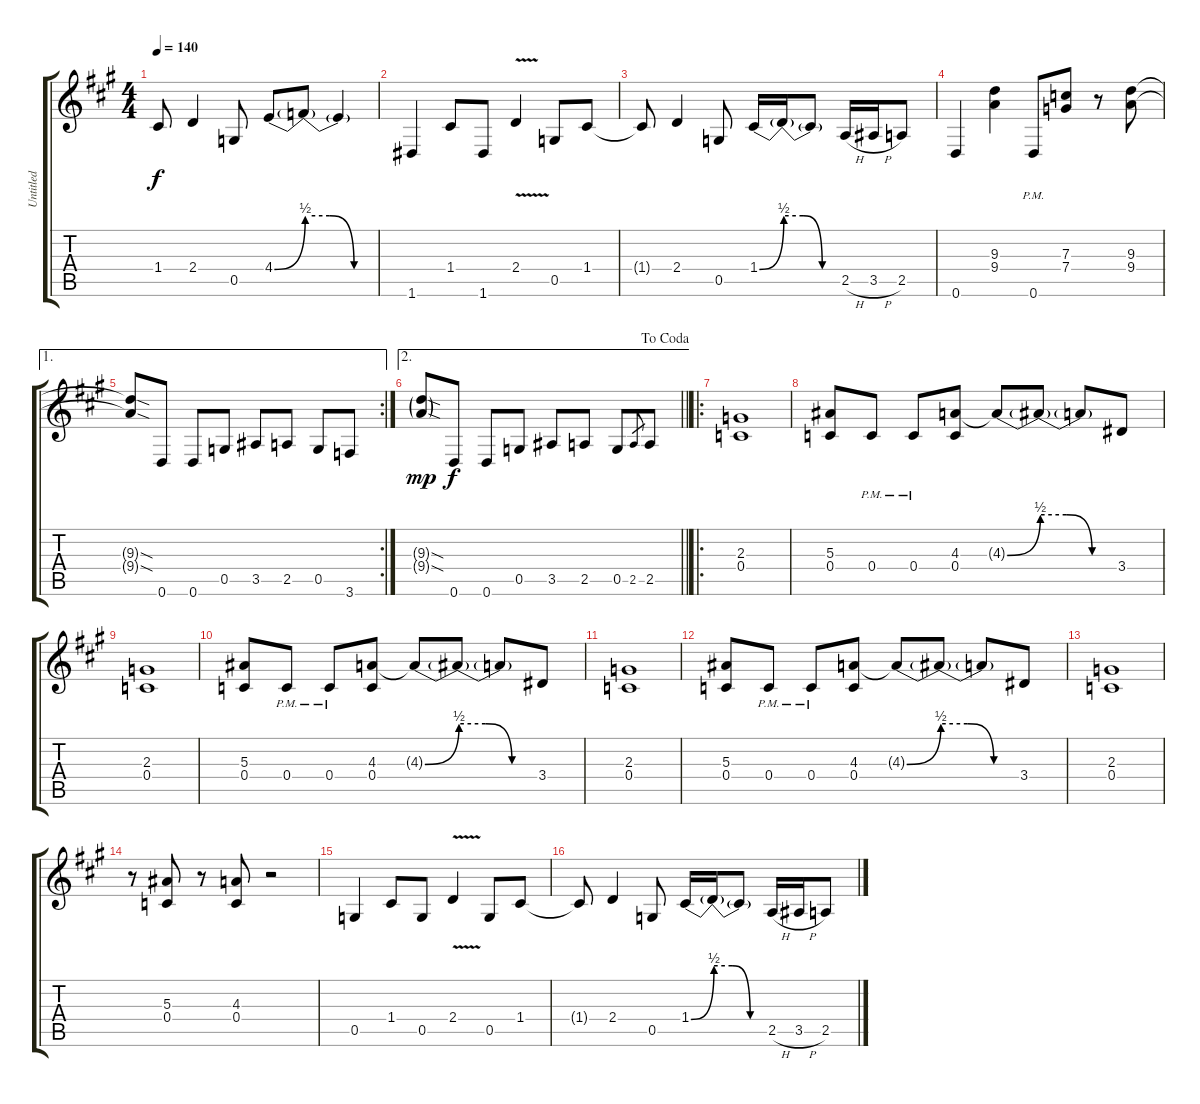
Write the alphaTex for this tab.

\track ("Untitled" "Untitled") {instrument distortionguitar}
\staff {score tabs}
\tuning (D4 A3 F3 C3 G2 D2) {hide}
\ts (4 4)
\tempo 140
\clef g2
\ks a
1.4{t}.8{dy f} 2.4.4 0.5.8 4.4{be (bend 0 0 60 2)}.8 4.4{be (custom 0 2 20 2 40 0 60 0) t}.8 4.4{t}.4 |
1.6.4 1.4.8 1.6.8 2.4{v}.4 0.5.8 1.4.8 |
1.4{t}.8 2.4.4 0.5.8 1.4{be (bend 0 0 60 2)}.16 1.4{be (custom 0 2 20 2 40 0 60 0) t}.16 1.4{t}.8 2.5{h}.16 3.5{h}.16 2.5.8 |
0.6.4 (9.3 9.4).4 0.6{pm}.8 (7.3 7.4).8 r.8 (9.3 9.4).8 |
\ae 1
\rc 2
(9.3{sod t} 9.4{sod t}).8 0.6.8 0.6.8 0.5.8 3.5.8 2.5.8 0.5.8 3.6.8 |
\ae 2
\jump dacoda
\barLineRight lightlight
(9.3{sod g} 9.4{sod g}).8{dy mp} 0.6.8{dy f} 0.6.8 0.5.8 3.5.8 2.5.8 0.5.8 2.5.8{gr} 2.5.8 |
\ro
(2.3 0.4).1 |
(5.3 0.4).8 0.4{pm}.8 0.4{pm}.8 (4.3 0.4).8 4.3{be (bend 0 0 60 2) t}.8 4.3{be (custom 0 2 20 2 40 0 60 0) t}.8 4.3{t}.8 3.4.8 |
(2.3 0.4).1 |
(5.3 0.4).8 0.4{pm}.8 0.4{pm}.8 (4.3 0.4).8 4.3{be (bend 0 0 60 2) t}.8 4.3{be (custom 0 2 20 2 40 0 60 0) t}.8 4.3{t}.8 3.4.8 |
(2.3 0.4).1 |
(5.3 0.4).8 0.4{pm}.8 0.4{pm}.8 (4.3 0.4).8 4.3{be (bend 0 0 60 2) t}.8 4.3{be (custom 0 2 20 2 40 0 60 0) t}.8 4.3{t}.8 3.4.8 |
(2.3 0.4).1 |
r.8 (5.3 0.4).8 r.8 (4.3 0.4).8 r.2 |
0.5.4 1.4.8 0.5.8 2.4{v}.4 0.5.8 1.4.8 |
1.4{t}.8 2.4.4 0.5.8 1.4{be (bend 0 0 60 2)}.16 1.4{be (custom 0 2 20 2 40 0 60 0) t}.16 1.4{t}.8 2.5{h}.16 3.5{h}.16 2.5.8
